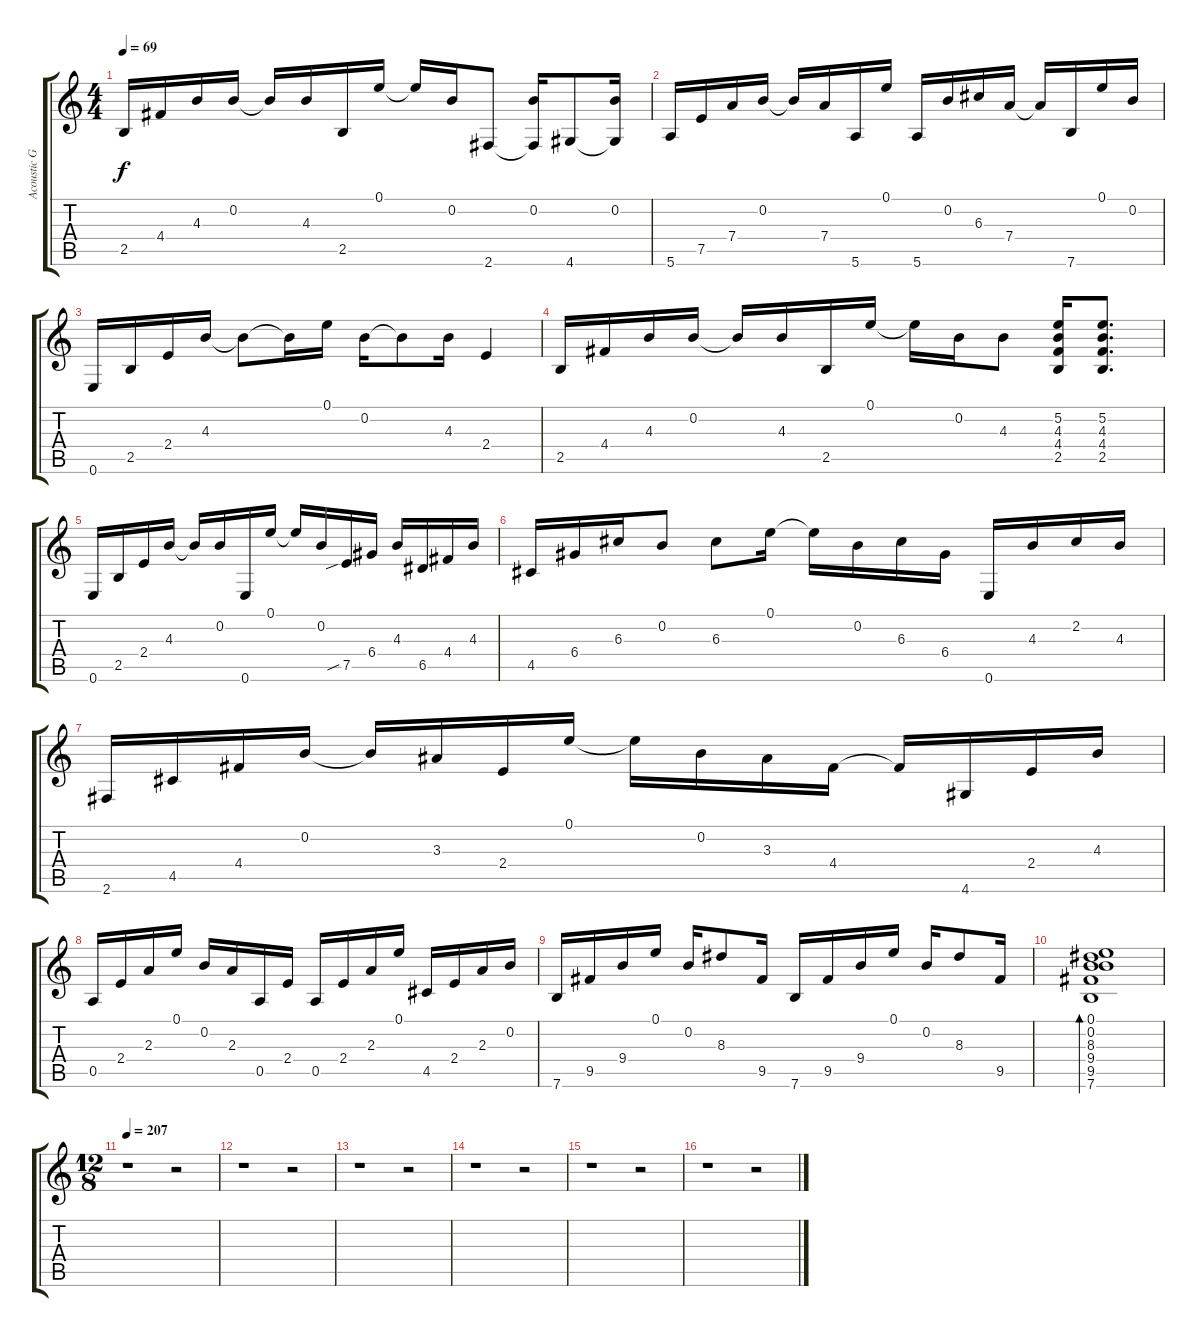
\track ("Acoustic Guitar" "Acoustic G") {instrument acousticguitarsteel}
\staff {score tabs}
\tuning (E4 B3 G3 D3 A2 E2) {hide}
\ts (4 4)
\tempo 69
\clef g2
\ks c
2.5.16{dy f} 4.4.16 4.3.16 0.2.16 0.2{t}.16 4.3.16 2.5.16 0.1.16 0.1{t}.16 0.2.16 2.6.8 (0.2 2.6{t}).16 4.6.8 (0.2 4.6{t}).16 |
5.6.16 7.5.16 7.4.16 0.2.16 0.2{t}.16 7.4.16 5.6.16 0.1.16 5.6.16 0.2.16 6.3.16 7.4.16 7.4{t}.16 7.6.16 0.1.16 0.2.16 |
0.6.16 2.5.16 2.4.16 4.3.16 4.3{t}.8 4.3{t}.16 0.1.16 0.2.16 0.2{t}.8 4.3.16 2.4.4 |
2.5.16 4.4.16 4.3.16 0.2.16 0.2{t}.16 4.3.16 2.5.16 0.1.16 0.1{t}.16 0.2.16 4.3.8 (5.2 4.3 4.4 2.5).16 (5.2 4.3 4.4 2.5).8{d} |
0.6.16 2.5.16 2.4.16 4.3.16 4.3{t}.16 0.2.16 0.6.16 0.1.16 0.1{t}.16 0.2.16 7.5{sib}.16 6.4.16 4.3.16 6.5.16 4.4.16 4.3.16 |
4.5.16 6.4.16 6.3.16 0.2.8 6.3.8 0.1.16 0.1{t}.16 0.2.16 6.3.16 6.4.16 0.6.16 4.3.16 2.2.16 4.3.16 |
2.6.16 4.5.16 4.4.16 0.2.16 0.2{t}.16 3.3.16 2.4.16 0.1.16 0.1{t}.16 0.2.16 3.3.16 4.4.16 4.4{t}.16 4.6.16 2.4.16 4.3.16 |
0.5.16 2.4.16 2.3.16 0.1.16 0.2.16 2.3.16 0.5.16 2.4.16 0.5.16 2.4.16 2.3.16 0.1.16 4.5.16 2.4.16 2.3.16 0.2.16 |
7.6.16 9.5.16 9.4.16 0.1.16 0.2.16 8.3.8 9.5.16 7.6.16 9.5.16 9.4.16 0.1.16 0.2.16 8.3.8 9.5.16 |
(0.1 0.2 8.3 9.4 9.5 7.6).1{bd 240} |
\ts (12 8)
\tempo 207
r.1 r.2 |
r.1 r.2 |
r.1 r.2 |
r.1 r.2 |
r.1 r.2 |
r.1 r.2
